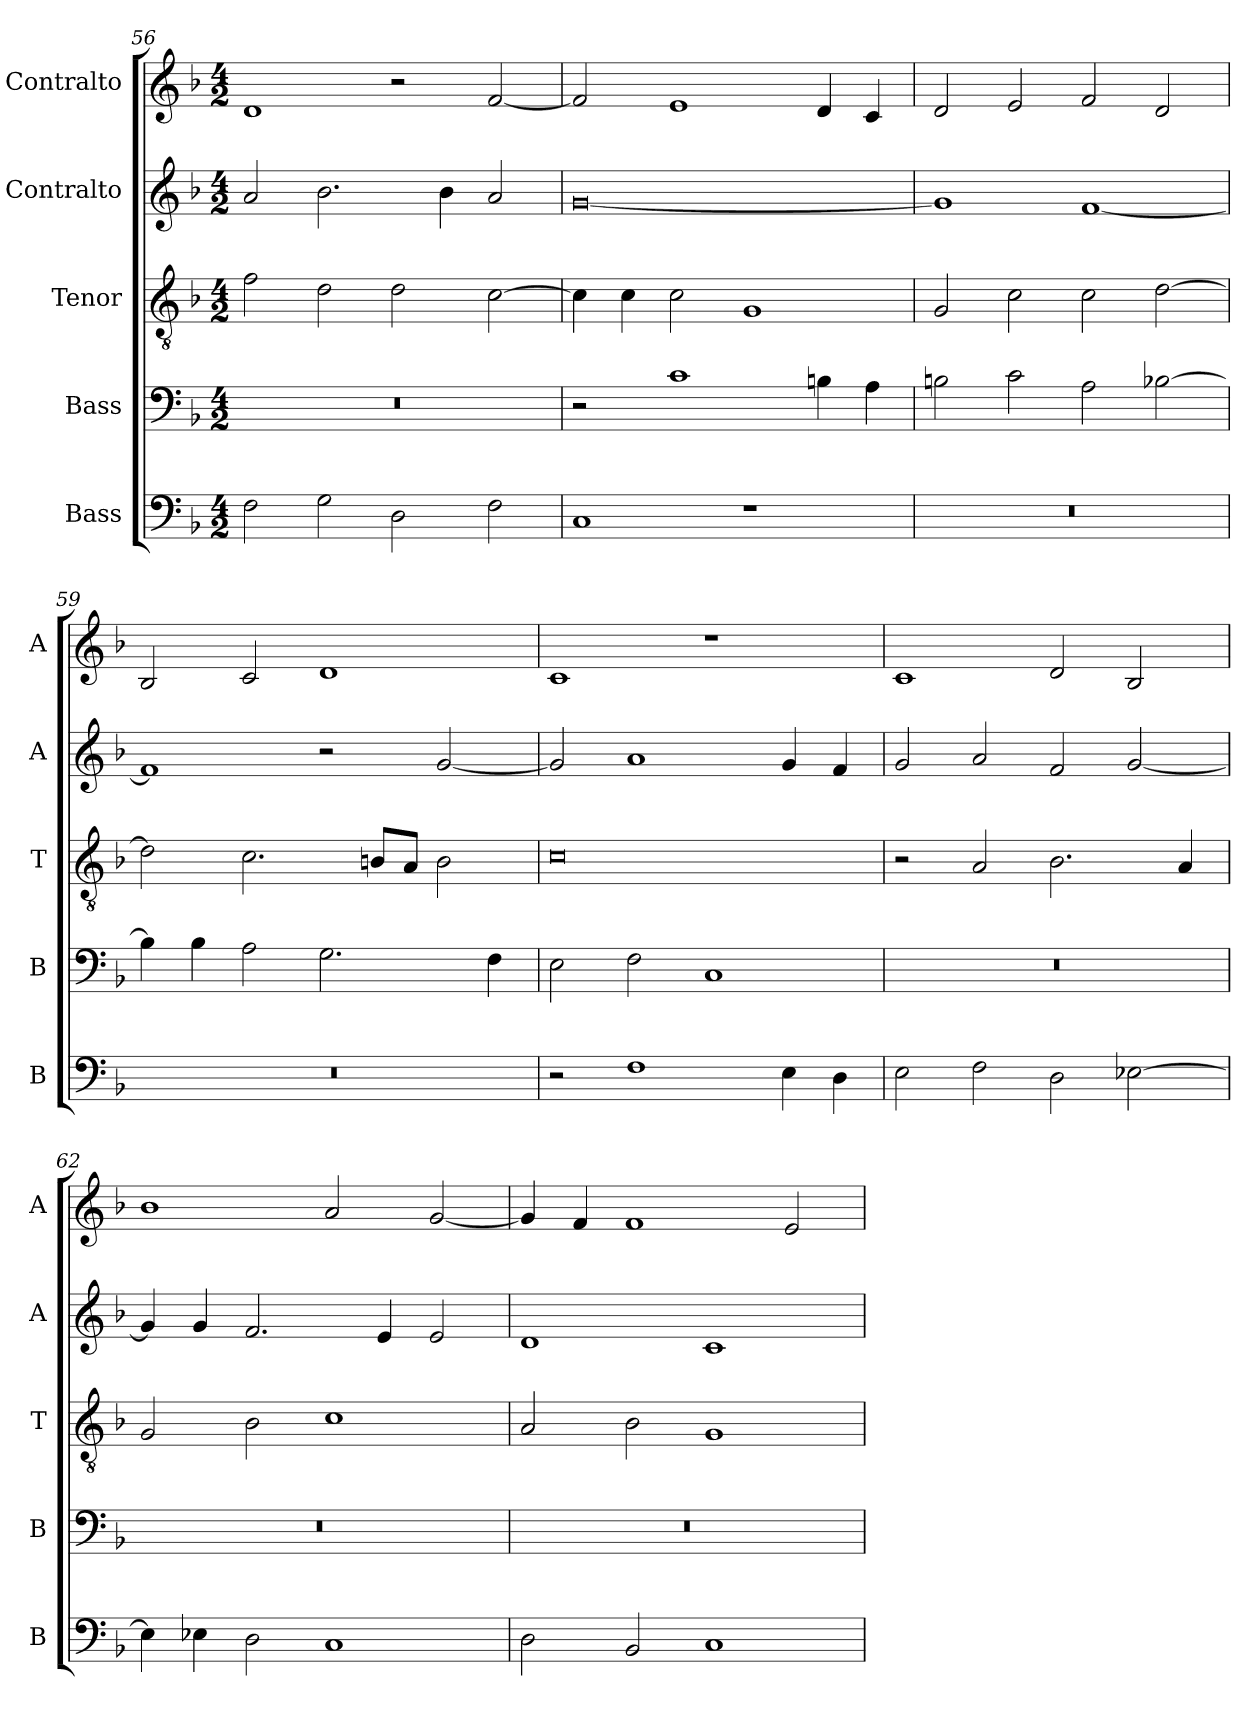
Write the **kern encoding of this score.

**kern	**kern	**kern	**kern	**kern
*part5	*part4	*part3	*part2	*part1
*staff5	*staff4	*staff3	*staff2	*staff1
*I"Bass	*I"Bass	*I"Tenor	*I"Contralto	*I"Contralto
*I'B	*I'B	*I'T	*I'A	*I'A
*clefF4	*clefF4	*clefGv2	*clefG2	*clefG2
*k[b-]	*k[b-]	*k[b-]	*k[b-]	*k[b-]
*F:ion	*F:ion	*F:ion	*F:ion	*F:ion
*M4/2	*M4/2	*M4/2	*M4/2	*M4/2
=56	=56	=56	=56	=56
2F	0r	2f	2a	1d
2G	.	2d	2.b-	.
2D	.	2d	.	2r
.	.	.	4b-	.
2F	.	[2c	2a	[2f
=57	=57	=57	=57	=57
1C	2r	4c]	[0g	2f]
.	.	4c	.	.
.	1c	2c	.	1e
1r	.	1G	.	.
.	4Bn	.	.	4d
.	4A	.	.	4c
=58	=58	=58	=58	=58
0r	2Bn	2G	1g]	2d
.	2c	2c	.	2e
.	2A	2c	[1f	2f
.	[2B-X	[2d	.	2d
=59	=59	=59	=59	=59
0r	4B-]	2d]	1f]	2B-
.	4B-	.	.	.
.	2A	2.c	.	2c
.	2.G	.	2r	1d
.	.	8Bn/L	.	.
.	.	8A/J	.	.
.	.	2B	[2g	.
.	4F	.	.	.
=60	=60	=60	=60	=60
2r	2E	0c	2g]	1c
1F	2F	.	1a	.
.	1C	.	.	1r
4E	.	.	4g	.
4D	.	.	4f	.
=61	=61	=61	=61	=61
2E	0r	2r	2g	1c
2F	.	2A	2a	.
2D	.	2.B-	2f	2d
[2E-X	.	.	[2g	2B-
.	.	4A	.	.
=62	=62	=62	=62	=62
4E-]	0r	2G	4g]	1b-
4E-X	.	.	4g	.
2D	.	2B-	2.f	.
1C	.	1c	.	2a
.	.	.	4e	.
.	.	.	2e	[2g
=63	=63	=63	=63	=63
2D	0r	2A	1d	4g]
.	.	.	.	4f
2BB-	.	2B-	.	1f
1C	.	1G	1c	.
.	.	.	.	2e
=	=	=	=	=
*-	*-	*-	*-	*-
